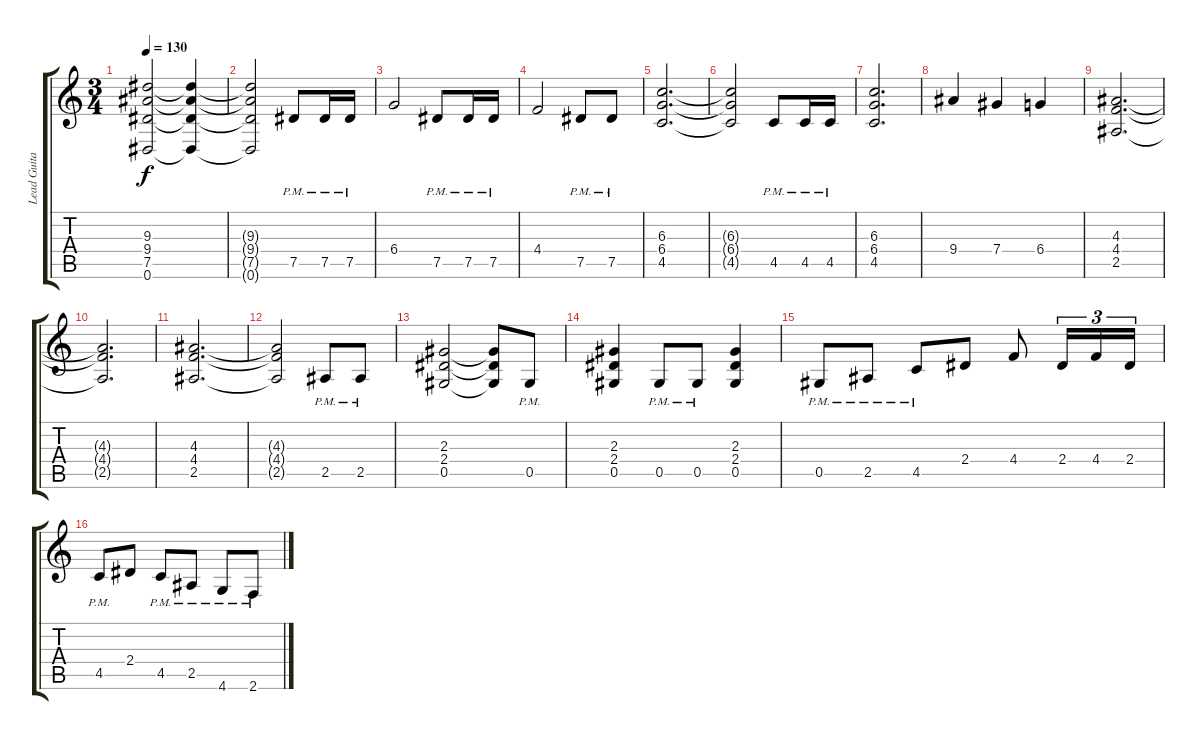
\track ("Lead Guitar" "Lead Guita") {instrument distortionguitar}
\staff {score tabs}
\tuning (Eb4 Bb3 Gb3 Db3 Ab2 Eb2) {hide}
\ts (3 4)
\tempo 130
\clef g2
\ks c
(9.3 9.4 7.5 0.6).2{dy f} (9.3{t} 9.4{t} 7.5{t} 0.6{t}).4 |
(9.3{t} 9.4{t} 7.5{t} 0.6{t}).2 7.5{pm}.8 7.5{pm}.16 7.5{pm}.16 |
6.4.2 7.5{pm}.8 7.5{pm}.16 7.5{pm}.16 |
4.4.2 7.5{pm}.8 7.5{pm}.8 |
(6.3 6.4 4.5).2{d} |
(6.3{t} 6.4{t} 4.5{t}).2 4.5{pm}.8 4.5{pm}.16 4.5{pm}.16 |
(6.3 6.4 4.5).2{d} |
9.4.4 7.4.4 6.4.4 |
(4.3 4.4 2.5).2{d} |
(4.3{t} 4.4{t} 2.5{t}).2{d} |
(4.3 4.4 2.5).2{d} |
(4.3{t} 4.4{t} 2.5{t}).2 2.5{pm}.8 2.5{pm}.8 |
(2.3 2.4 0.5).2 (2.3{t} 2.4{t} 0.5{t}).8 0.5{pm}.8 |
(2.3 2.4 0.5).4 0.5{pm}.8 0.5{pm}.8 (2.3 2.4 0.5).4 |
0.5{pm}.8 2.5{pm}.8 4.5{pm}.8 2.4.8 4.4.8 2.4.16{tu (3 2)} 4.4.16{tu (3 2)} 2.4.16{tu (3 2)} |
4.5{pm}.8 2.4.8 4.5{pm}.8 2.5{pm}.8 4.6{pm}.8 2.6{pm}.8
